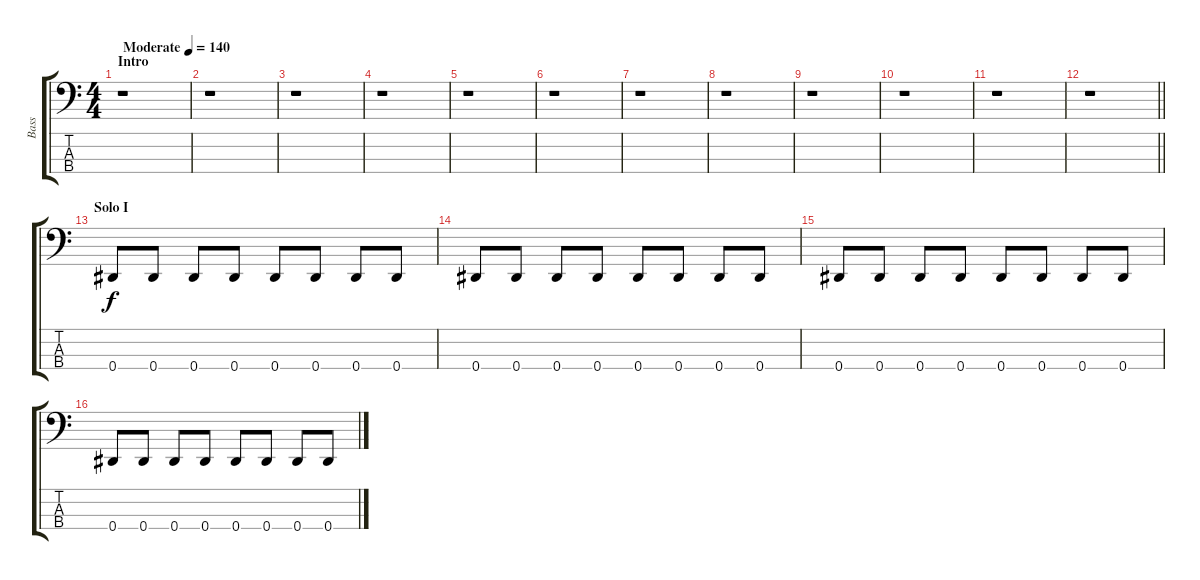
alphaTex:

\track ("Bass" "Bass") {instrument electricbassfinger}
\staff {score tabs}
\tuning (Gb2 Db2 Ab1 Eb1) {hide}
\ts (4 4)
\section ("" "Intro")
\tempo (140 "Moderate")
\clef f4
\ks c
r.1{dy f instrument electricbassfinger} |
r.1 |
r.1 |
r.1 |
r.1 |
r.1 |
r.1 |
r.1 |
r.1 |
r.1 |
r.1 |
\barLineRight lightlight
r.1 |
\section ("" "Solo I")
0.4.8 0.4.8 0.4.8 0.4.8 0.4.8 0.4.8 0.4.8 0.4.8 |
0.4.8 0.4.8 0.4.8 0.4.8 0.4.8 0.4.8 0.4.8 0.4.8 |
0.4.8 0.4.8 0.4.8 0.4.8 0.4.8 0.4.8 0.4.8 0.4.8 |
0.4.8 0.4.8 0.4.8 0.4.8 0.4.8 0.4.8 0.4.8 0.4.8
